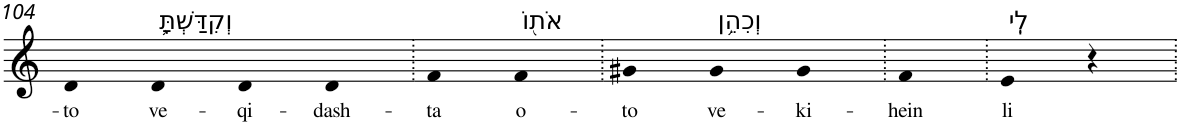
**kern	**text
*part1	*part1
*staff1	*staff1
*I"Piano	*
*I'Pno	*
!!LO:PB:g=z
*clefG2	*
*k[]	*
=104	=104
!	!LO:LY:b
4d	-to
!LO:TX:a:t=וְקִדַּשְׁתָּ֥	!
!	!LO:LY:b
4d	ve-
!	!LO:LY:b
4d	-qi-
!	!LO:LY:b
4d	-dash-
=105.	=105.
!	!LO:LY:b
4f	-ta
!LO:TX:a:t=אֹת֖וֹ	!
!	!LO:LY:b
4f	o-
=106.	=106.
!	!LO:LY:b
4g#X	-to
!LO:TX:a:t=וְכִהֵ֥ן	!
!	!LO:LY:b
4g#	ve-
!	!LO:LY:b
4g#	-ki-
=107.	=107.
!	!LO:LY:b
4f	-hein
=108.	=108.
!LO:TX:a:t=לִֽי	!
!	!LO:LY:b
4e	li
4r	.
=.	=.
*-	*-
